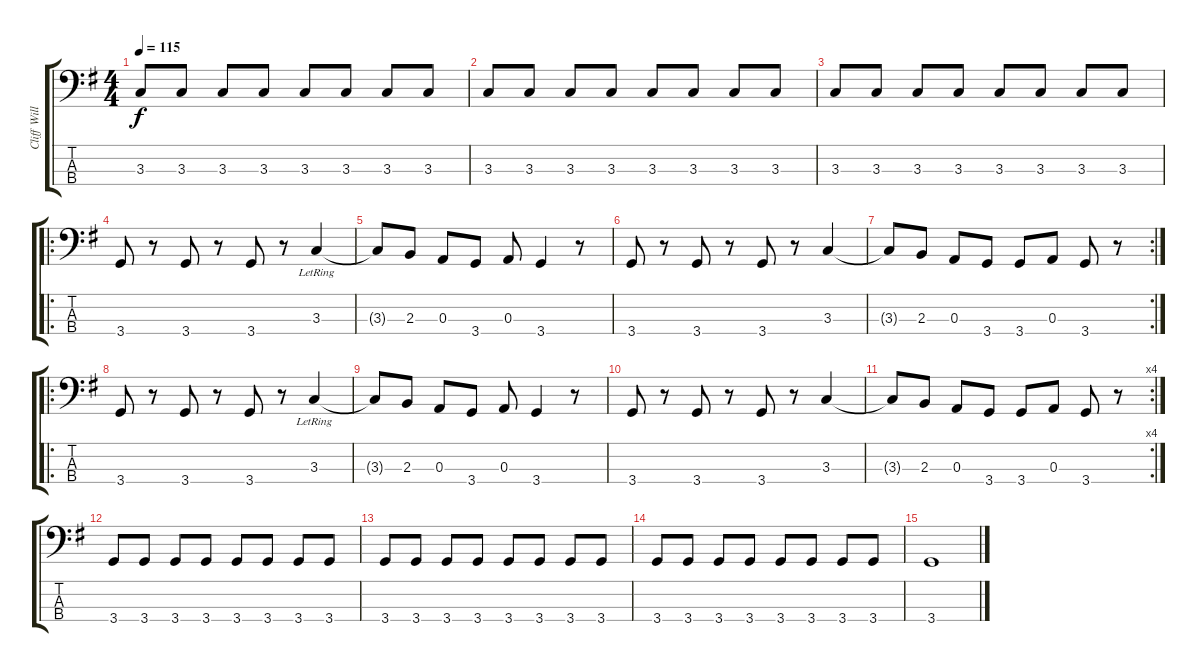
\track ("Cliff Williams" "Cliff Will") {instrument electricbasspick}
\staff {score tabs}
\tuning (G2 D2 A1 E1) {hide}
\ts (4 4)
\tempo 115
\clef f4
\ks g
3.3.8{dy f} 3.3.8 3.3.8 3.3.8 3.3.8 3.3.8 3.3.8 3.3.8 |
3.3.8 3.3.8 3.3.8 3.3.8 3.3.8 3.3.8 3.3.8 3.3.8 |
3.3.8 3.3.8 3.3.8 3.3.8 3.3.8 3.3.8 3.3.8 3.3.8 |
\ro
3.4.8 r.8 3.4.8 r.8 3.4.8 r.8 3.3{lr}.4 |
3.3{t}.8 2.3.8 0.3.8 3.4.8 0.3.8 3.4.4 r.8 |
3.4.8 r.8 3.4.8 r.8 3.4.8 r.8 3.3.4 |
\rc 2
3.3{t}.8 2.3.8 0.3.8 3.4.8 3.4.8 0.3.8 3.4.8 r.8 |
\ro
3.4.8 r.8 3.4.8 r.8 3.4.8 r.8 3.3{lr}.4 |
3.3{t}.8 2.3.8 0.3.8 3.4.8 0.3.8 3.4.4 r.8 |
3.4.8 r.8 3.4.8 r.8 3.4.8 r.8 3.3.4 |
\rc 4
3.3{t}.8 2.3.8 0.3.8 3.4.8 3.4.8 0.3.8 3.4.8 r.8 |
3.4.8 3.4.8 3.4.8 3.4.8 3.4.8 3.4.8 3.4.8 3.4.8 |
3.4.8 3.4.8 3.4.8 3.4.8 3.4.8 3.4.8 3.4.8 3.4.8 |
3.4.8 3.4.8 3.4.8 3.4.8 3.4.8 3.4.8 3.4.8 3.4.8 |
3.4.1
